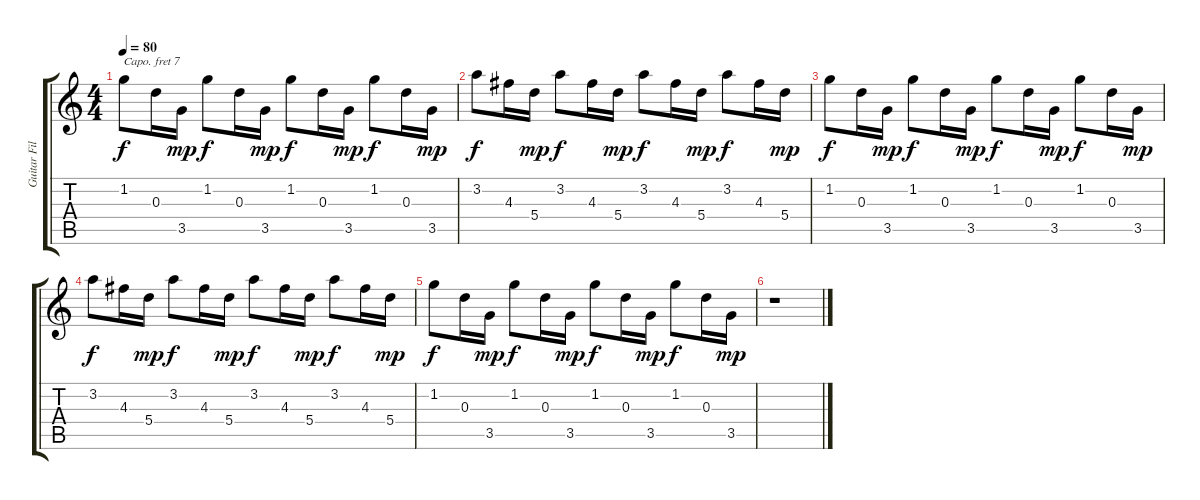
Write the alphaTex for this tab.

\track ("Guitar Fills (Nylon)" "Guitar Fil") {instrument acousticguitarnylon}
\staff {score tabs}
\capo 7
\tuning (E4 B3 G3 D3 A2 E2) {hide}
\ts (4 4)
\tempo 80
\clef g2
\ks c
1.2.8{dy f} 0.3.16 3.5.16{dy mp} 1.2.8{dy f} 0.3.16 3.5.16{dy mp} 1.2.8{dy f} 0.3.16 3.5.16{dy mp} 1.2.8{dy f} 0.3.16 3.5.16{dy mp} |
3.2.8{dy f} 4.3.16 5.4.16{dy mp} 3.2.8{dy f} 4.3.16 5.4.16{dy mp} 3.2.8{dy f} 4.3.16 5.4.16{dy mp} 3.2.8{dy f} 4.3.16 5.4.16{dy mp} |
1.2.8{dy f} 0.3.16 3.5.16{dy mp} 1.2.8{dy f} 0.3.16 3.5.16{dy mp} 1.2.8{dy f} 0.3.16 3.5.16{dy mp} 1.2.8{dy f} 0.3.16 3.5.16{dy mp} |
3.2.8{dy f} 4.3.16 5.4.16{dy mp} 3.2.8{dy f} 4.3.16 5.4.16{dy mp} 3.2.8{dy f} 4.3.16 5.4.16{dy mp} 3.2.8{dy f} 4.3.16 5.4.16{dy mp} |
1.2.8{dy f} 0.3.16 3.5.16{dy mp} 1.2.8{dy f} 0.3.16 3.5.16{dy mp} 1.2.8{dy f} 0.3.16 3.5.16{dy mp} 1.2.8{dy f} 0.3.16 3.5.16{dy mp} |
r.1
